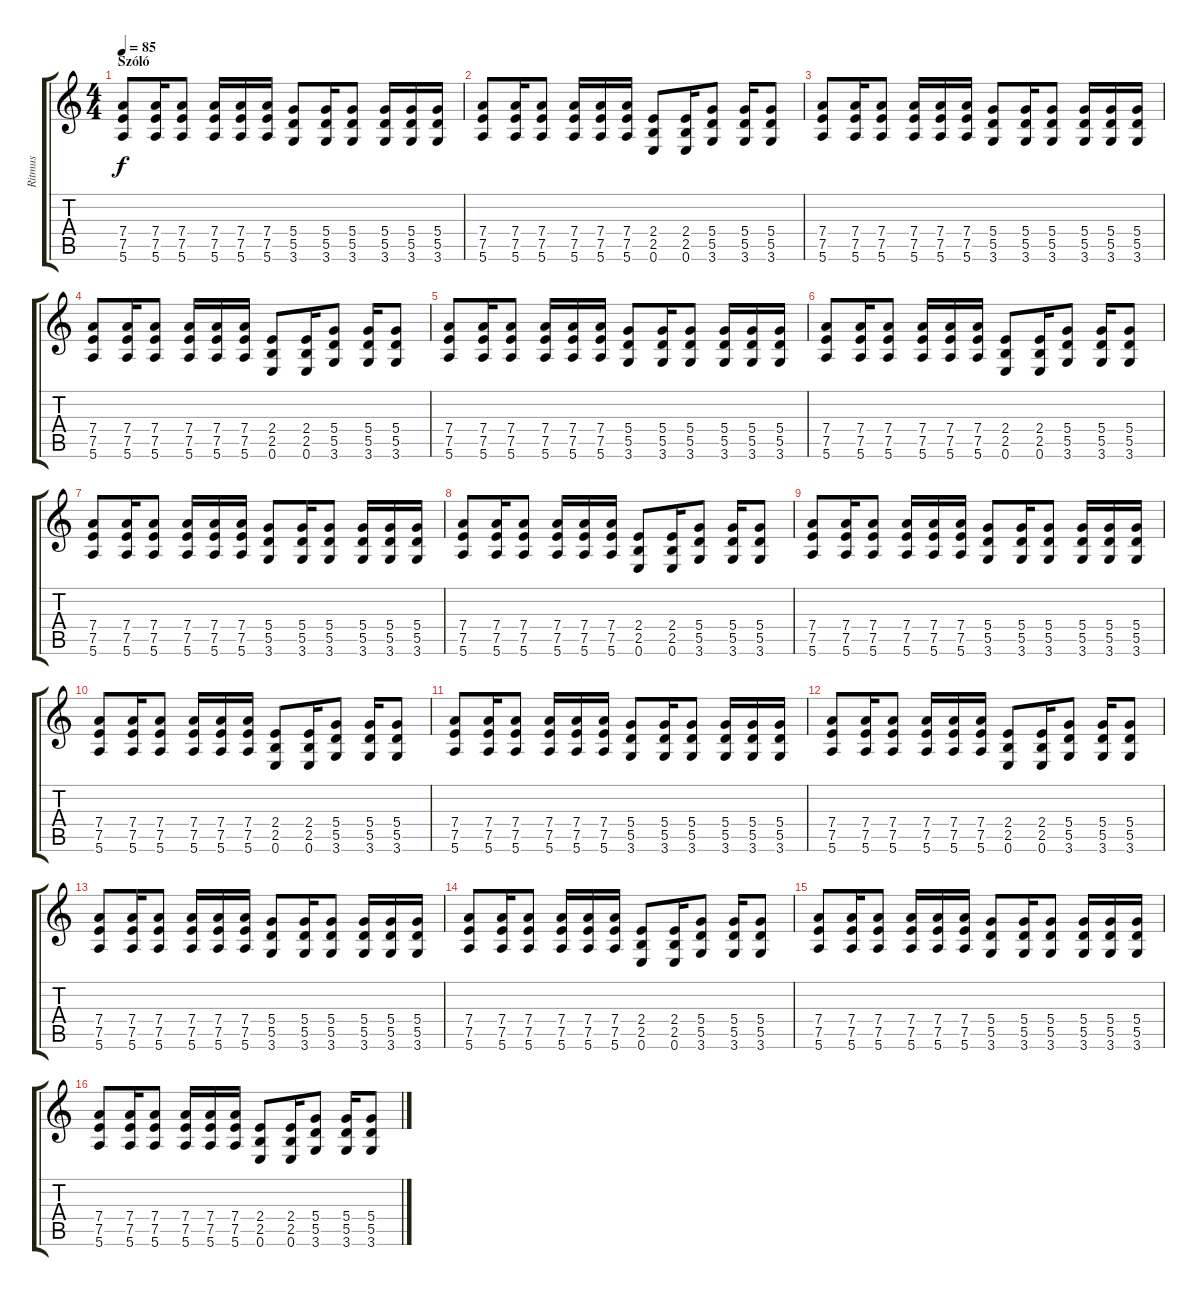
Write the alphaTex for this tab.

\track ("Ritmus" "Ritmus") {instrument distortionguitar}
\staff {score tabs}
\tuning (E4 B3 G3 D3 A2 E2) {hide}
\ts (4 4)
\section ("" "Szóló")
\tempo 85
\clef g2
\ks c
(7.4 7.5 5.6).8{dy f} (7.4 7.5 5.6).16 (7.4 7.5 5.6).8 (7.4 7.5 5.6).16 (7.4 7.5 5.6).16 (7.4 7.5 5.6).16 (5.4 5.5 3.6).8 (5.4 5.5 3.6).16 (5.4 5.5 3.6).8 (5.4 5.5 3.6).16 (5.4 5.5 3.6).16 (5.4 5.5 3.6).16 |
(7.4 7.5 5.6).8 (7.4 7.5 5.6).16 (7.4 7.5 5.6).8 (7.4 7.5 5.6).16 (7.4 7.5 5.6).16 (7.4 7.5 5.6).16 (2.4 2.5 0.6).8 (2.4 2.5 0.6).16 (5.4 5.5 3.6).8 (5.4 5.5 3.6).16 (5.4 5.5 3.6).8 |
(7.4 7.5 5.6).8 (7.4 7.5 5.6).16 (7.4 7.5 5.6).8 (7.4 7.5 5.6).16 (7.4 7.5 5.6).16 (7.4 7.5 5.6).16 (5.4 5.5 3.6).8 (5.4 5.5 3.6).16 (5.4 5.5 3.6).8 (5.4 5.5 3.6).16 (5.4 5.5 3.6).16 (5.4 5.5 3.6).16 |
(7.4 7.5 5.6).8 (7.4 7.5 5.6).16 (7.4 7.5 5.6).8 (7.4 7.5 5.6).16 (7.4 7.5 5.6).16 (7.4 7.5 5.6).16 (2.4 2.5 0.6).8 (2.4 2.5 0.6).16 (5.4 5.5 3.6).8 (5.4 5.5 3.6).16 (5.4 5.5 3.6).8 |
(7.4 7.5 5.6).8 (7.4 7.5 5.6).16 (7.4 7.5 5.6).8 (7.4 7.5 5.6).16 (7.4 7.5 5.6).16 (7.4 7.5 5.6).16 (5.4 5.5 3.6).8 (5.4 5.5 3.6).16 (5.4 5.5 3.6).8 (5.4 5.5 3.6).16 (5.4 5.5 3.6).16 (5.4 5.5 3.6).16 |
(7.4 7.5 5.6).8 (7.4 7.5 5.6).16 (7.4 7.5 5.6).8 (7.4 7.5 5.6).16 (7.4 7.5 5.6).16 (7.4 7.5 5.6).16 (2.4 2.5 0.6).8 (2.4 2.5 0.6).16 (5.4 5.5 3.6).8 (5.4 5.5 3.6).16 (5.4 5.5 3.6).8 |
(7.4 7.5 5.6).8 (7.4 7.5 5.6).16 (7.4 7.5 5.6).8 (7.4 7.5 5.6).16 (7.4 7.5 5.6).16 (7.4 7.5 5.6).16 (5.4 5.5 3.6).8 (5.4 5.5 3.6).16 (5.4 5.5 3.6).8 (5.4 5.5 3.6).16 (5.4 5.5 3.6).16 (5.4 5.5 3.6).16 |
(7.4 7.5 5.6).8 (7.4 7.5 5.6).16 (7.4 7.5 5.6).8 (7.4 7.5 5.6).16 (7.4 7.5 5.6).16 (7.4 7.5 5.6).16 (2.4 2.5 0.6).8 (2.4 2.5 0.6).16 (5.4 5.5 3.6).8 (5.4 5.5 3.6).16 (5.4 5.5 3.6).8 |
(7.4 7.5 5.6).8 (7.4 7.5 5.6).16 (7.4 7.5 5.6).8 (7.4 7.5 5.6).16 (7.4 7.5 5.6).16 (7.4 7.5 5.6).16 (5.4 5.5 3.6).8 (5.4 5.5 3.6).16 (5.4 5.5 3.6).8 (5.4 5.5 3.6).16 (5.4 5.5 3.6).16 (5.4 5.5 3.6).16 |
(7.4 7.5 5.6).8 (7.4 7.5 5.6).16 (7.4 7.5 5.6).8 (7.4 7.5 5.6).16 (7.4 7.5 5.6).16 (7.4 7.5 5.6).16 (2.4 2.5 0.6).8 (2.4 2.5 0.6).16 (5.4 5.5 3.6).8 (5.4 5.5 3.6).16 (5.4 5.5 3.6).8 |
(7.4 7.5 5.6).8 (7.4 7.5 5.6).16 (7.4 7.5 5.6).8 (7.4 7.5 5.6).16 (7.4 7.5 5.6).16 (7.4 7.5 5.6).16 (5.4 5.5 3.6).8 (5.4 5.5 3.6).16 (5.4 5.5 3.6).8 (5.4 5.5 3.6).16 (5.4 5.5 3.6).16 (5.4 5.5 3.6).16 |
(7.4 7.5 5.6).8 (7.4 7.5 5.6).16 (7.4 7.5 5.6).8 (7.4 7.5 5.6).16 (7.4 7.5 5.6).16 (7.4 7.5 5.6).16 (2.4 2.5 0.6).8 (2.4 2.5 0.6).16 (5.4 5.5 3.6).8 (5.4 5.5 3.6).16 (5.4 5.5 3.6).8 |
(7.4 7.5 5.6).8 (7.4 7.5 5.6).16 (7.4 7.5 5.6).8 (7.4 7.5 5.6).16 (7.4 7.5 5.6).16 (7.4 7.5 5.6).16 (5.4 5.5 3.6).8 (5.4 5.5 3.6).16 (5.4 5.5 3.6).8 (5.4 5.5 3.6).16 (5.4 5.5 3.6).16 (5.4 5.5 3.6).16 |
(7.4 7.5 5.6).8 (7.4 7.5 5.6).16 (7.4 7.5 5.6).8 (7.4 7.5 5.6).16 (7.4 7.5 5.6).16 (7.4 7.5 5.6).16 (2.4 2.5 0.6).8 (2.4 2.5 0.6).16 (5.4 5.5 3.6).8 (5.4 5.5 3.6).16 (5.4 5.5 3.6).8 |
(7.4 7.5 5.6).8 (7.4 7.5 5.6).16 (7.4 7.5 5.6).8 (7.4 7.5 5.6).16 (7.4 7.5 5.6).16 (7.4 7.5 5.6).16 (5.4 5.5 3.6).8 (5.4 5.5 3.6).16 (5.4 5.5 3.6).8 (5.4 5.5 3.6).16 (5.4 5.5 3.6).16 (5.4 5.5 3.6).16 |
(7.4 7.5 5.6).8 (7.4 7.5 5.6).16 (7.4 7.5 5.6).8 (7.4 7.5 5.6).16 (7.4 7.5 5.6).16 (7.4 7.5 5.6).16 (2.4 2.5 0.6).8 (2.4 2.5 0.6).16 (5.4 5.5 3.6).8 (5.4 5.5 3.6).16 (5.4 5.5 3.6).8
